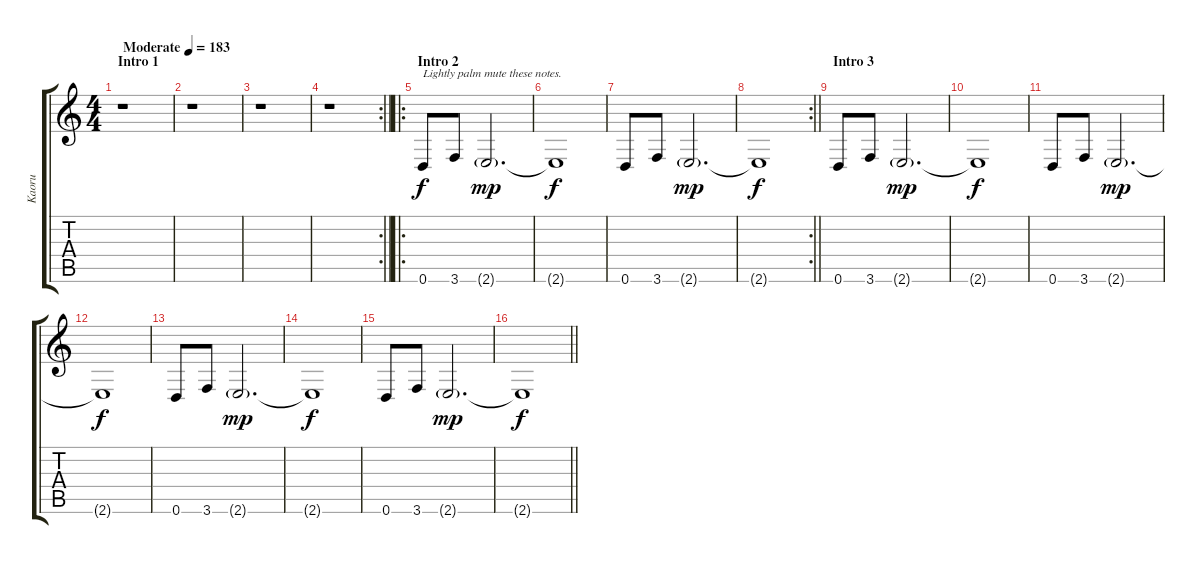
\track ("Kaoru" "Kaoru") {instrument overdrivenguitar}
\staff {score tabs}
\tuning (E4 B3 G3 D3 A2 D2) {hide}
\ts (4 4)
\section ("" "Intro 1")
\tempo (183 "Moderate")
\clef g2
\ks c
r.1{dy f instrument overdrivenguitar} |
r.1 |
r.1 |
\rc 2
\barLineRight lightlight
r.1 |
\ro
\section ("" "Intro 2")
0.6.8{txt "Lightly palm mute these notes."} 3.6.8 2.6{g}.2{d dy mp} |
2.6{t}.1{dy f} |
0.6.8 3.6.8 2.6{g}.2{d dy mp} |
\rc 2
\barLineRight lightlight
2.6{t}.1{dy f} |
\section ("" "Intro 3")
0.6.8 3.6.8 2.6{g}.2{d dy mp} |
2.6{t}.1{dy f} |
0.6.8 3.6.8 2.6{g}.2{d dy mp} |
2.6{t}.1{dy f} |
0.6.8 3.6.8 2.6{g}.2{d dy mp} |
2.6{t}.1{dy f} |
0.6.8 3.6.8 2.6{g}.2{d dy mp} |
\barLineRight lightlight
2.6{t}.1{dy f}
